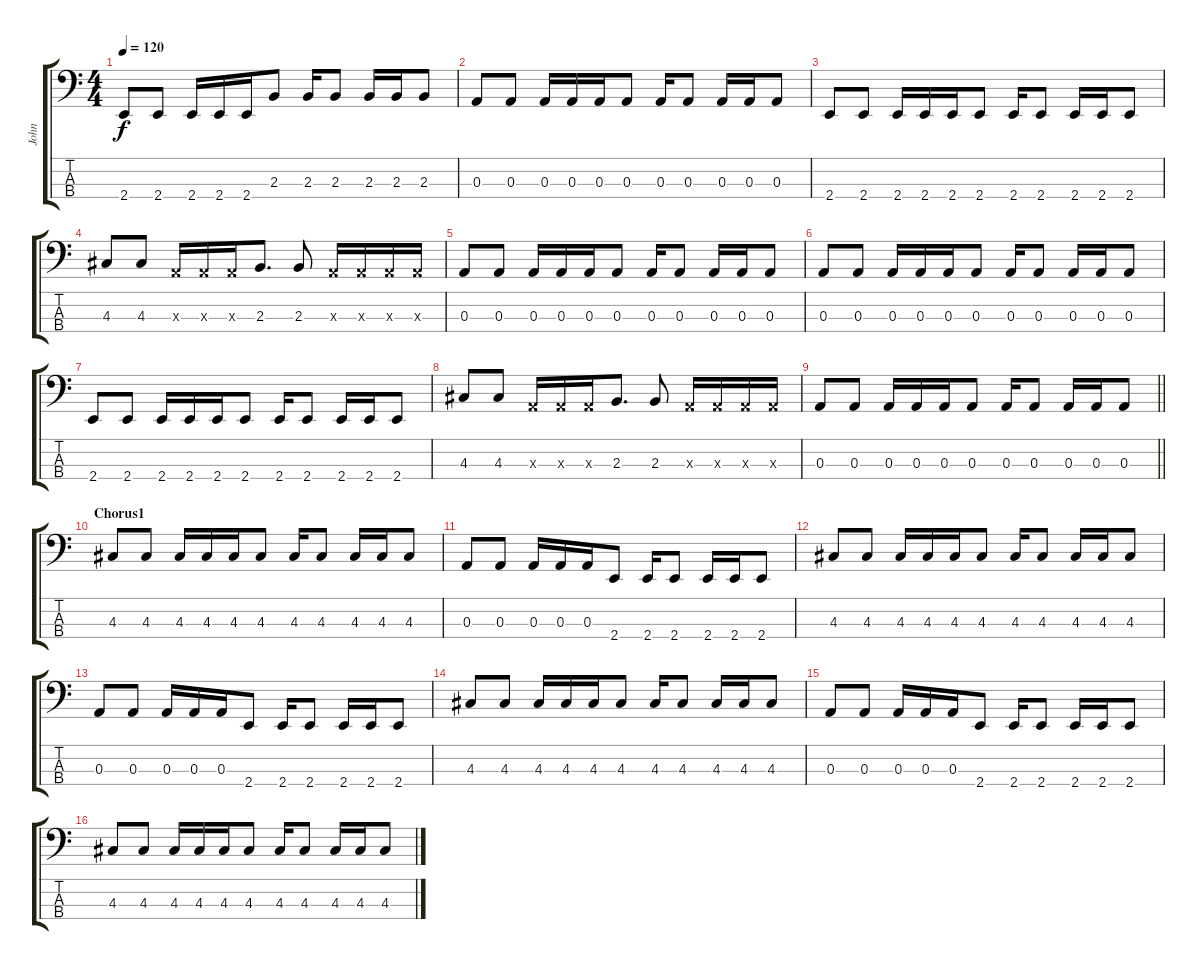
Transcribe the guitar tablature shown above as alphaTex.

\track ("John" "John") {instrument electricbasspick}
\staff {score tabs}
\tuning (G2 D2 A1 D1) {hide}
\ts (4 4)
\tempo 120
\clef f4
\ks c
2.4.8{dy f} 2.4.8 2.4.16 2.4.16 2.4.16 2.3.8 2.3.16 2.3.8 2.3.16 2.3.16 2.3.8 |
0.3.8 0.3.8 0.3.16 0.3.16 0.3.16 0.3.8 0.3.16 0.3.8 0.3.16 0.3.16 0.3.8 |
2.4.8 2.4.8 2.4.16 2.4.16 2.4.16 2.4.8 2.4.16 2.4.8 2.4.16 2.4.16 2.4.8 |
4.3.8 4.3.8 0.3{x}.16 0.3{x}.16 0.3{x}.16 2.3.8{d} 2.3.8 0.3{x}.16 0.3{x}.16 0.3{x}.16 0.3{x}.16 |
0.3.8 0.3.8 0.3.16 0.3.16 0.3.16 0.3.8 0.3.16 0.3.8 0.3.16 0.3.16 0.3.8 |
0.3.8 0.3.8 0.3.16 0.3.16 0.3.16 0.3.8 0.3.16 0.3.8 0.3.16 0.3.16 0.3.8 |
2.4.8 2.4.8 2.4.16 2.4.16 2.4.16 2.4.8 2.4.16 2.4.8 2.4.16 2.4.16 2.4.8 |
4.3.8 4.3.8 0.3{x}.16 0.3{x}.16 0.3{x}.16 2.3.8{d} 2.3.8 0.3{x}.16 0.3{x}.16 0.3{x}.16 0.3{x}.16 |
\barLineRight lightlight
0.3.8 0.3.8 0.3.16 0.3.16 0.3.16 0.3.8 0.3.16 0.3.8 0.3.16 0.3.16 0.3.8 |
\section ("" "Chorus1")
4.3.8 4.3.8 4.3.16 4.3.16 4.3.16 4.3.8 4.3.16 4.3.8 4.3.16 4.3.16 4.3.8 |
0.3.8 0.3.8 0.3.16 0.3.16 0.3.16 2.4.8 2.4.16 2.4.8 2.4.16 2.4.16 2.4.8 |
4.3.8 4.3.8 4.3.16 4.3.16 4.3.16 4.3.8 4.3.16 4.3.8 4.3.16 4.3.16 4.3.8 |
0.3.8 0.3.8 0.3.16 0.3.16 0.3.16 2.4.8 2.4.16 2.4.8 2.4.16 2.4.16 2.4.8 |
4.3.8 4.3.8 4.3.16 4.3.16 4.3.16 4.3.8 4.3.16 4.3.8 4.3.16 4.3.16 4.3.8 |
0.3.8 0.3.8 0.3.16 0.3.16 0.3.16 2.4.8 2.4.16 2.4.8 2.4.16 2.4.16 2.4.8 |
4.3.8 4.3.8 4.3.16 4.3.16 4.3.16 4.3.8 4.3.16 4.3.8 4.3.16 4.3.16 4.3.8
